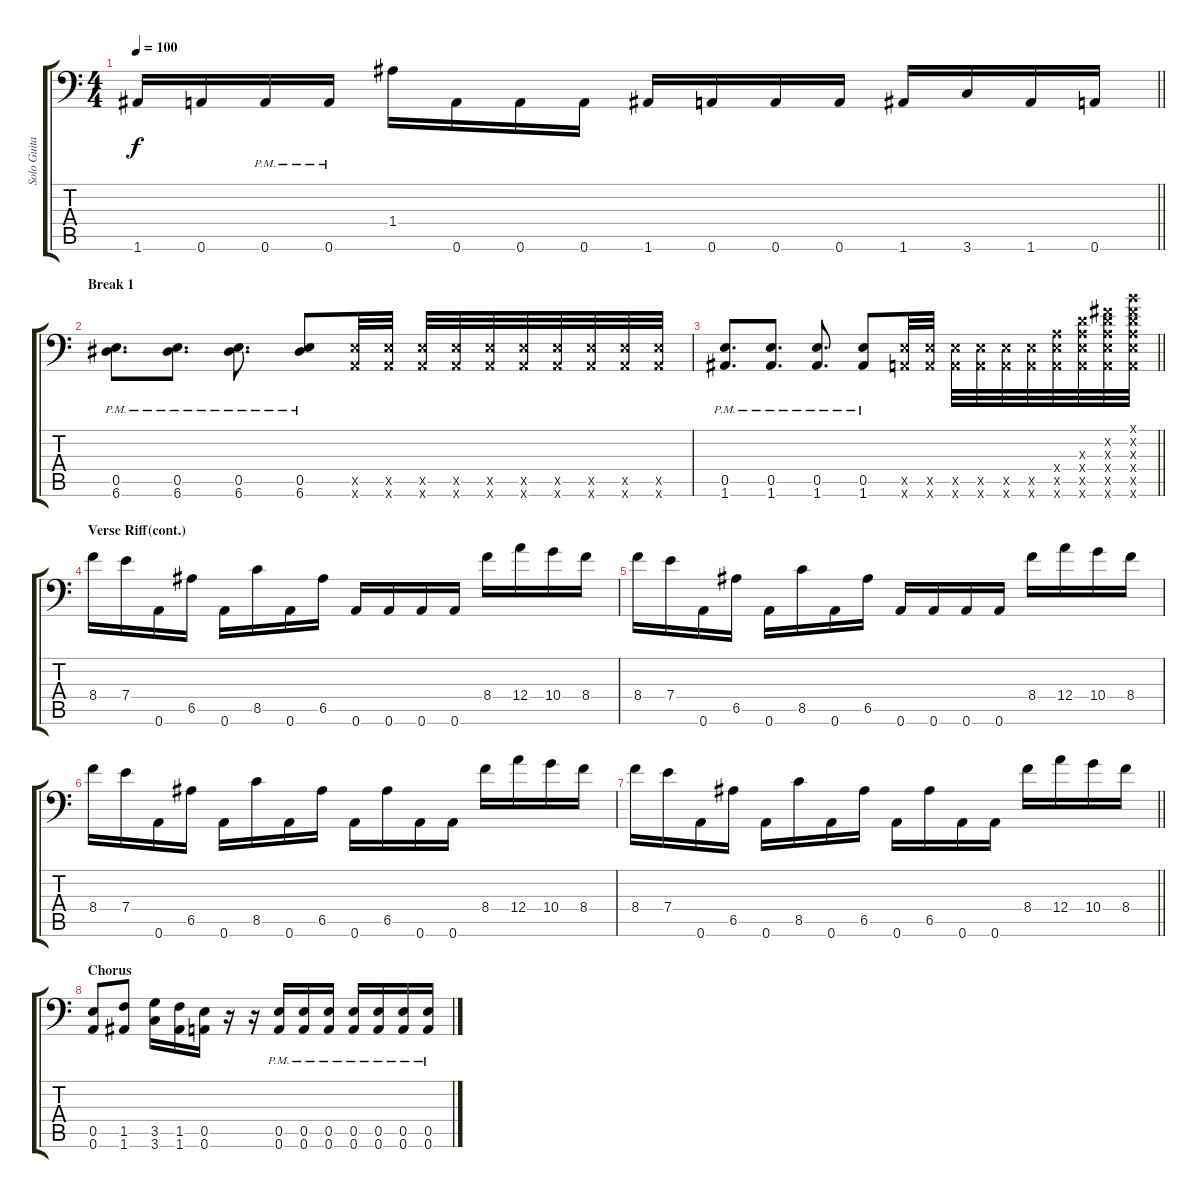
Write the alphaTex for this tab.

\track ("Solo Guitar" "Solo Guita") {instrument distortionguitar}
\staff {score tabs}
\tuning (B3 Gb3 D3 A2 E2 A1) {hide}
\ts (4 4)
\tempo 100
\clef f4
\barLineRight lightlight
\ks c
1.6.16{dy f} 0.6.16 0.6{pm}.16 0.6{pm}.16 1.4.16 0.6.16 0.6.16 0.6.16 1.6.16 0.6.16 0.6.16 0.6.16 1.6.16 3.6.16 1.6.16 0.6.16 |
\section ("" "Break 1")
(0.5{pm} 6.6{pm}).8{d} (0.5{pm} 6.6{pm}).8{d} (0.5{pm} 6.6{pm}).8{d} (0.5{pm} 6.6{pm}).8 (0.5{x} 0.6{x}).32 (0.5{x} 0.6{x}).32 (0.5{x} 0.6{x}).32 (0.5{x} 0.6{x}).32 (0.5{x} 0.6{x}).32 (0.5{x} 0.6{x}).32 (0.5{x} 0.6{x}).32 (0.5{x} 0.6{x}).32 (0.5{x} 0.6{x}).32 (0.5{x} 0.6{x}).32 |
\barLineRight lightlight
(0.5{pm} 1.6{pm}).8{d} (0.5{pm} 1.6{pm}).8{d} (0.5{pm} 1.6{pm}).8{d} (0.5{pm} 1.6{pm}).8 (0.5{x} 0.6{x}).32 (0.5{x} 0.6{x}).32 (0.5{x} 0.6{x}).32 (0.5{x} 0.6{x}).32 (0.5{x} 0.6{x}).32 (0.5{x} 0.6{x}).32 (0.4{x} 0.5{x} 0.6{x}).32 (0.3{x} 0.4{x} 0.5{x} 0.6{x}).32 (0.2{x} 0.3{x} 0.4{x} 0.5{x} 0.6{x}).32 (0.1{x} 0.2{x} 0.3{x} 0.4{x} 0.5{x} 0.6{x}).32 |
\section ("" "Verse Riff(cont.)")
8.4.16 7.4.16 0.6.16 6.5.16 0.6.16 8.5.16 0.6.16 6.5.16 0.6.16 0.6.16 0.6.16 0.6.16 8.4.16 12.4.16 10.4.16 8.4.16 |
8.4.16 7.4.16 0.6.16 6.5.16 0.6.16 8.5.16 0.6.16 6.5.16 0.6.16 0.6.16 0.6.16 0.6.16 8.4.16 12.4.16 10.4.16 8.4.16 |
8.4.16 7.4.16 0.6.16 6.5.16 0.6.16 8.5.16 0.6.16 6.5.16 0.6.16 6.5.16 0.6.16 0.6.16 8.4.16 12.4.16 10.4.16 8.4.16 |
\barLineRight lightlight
8.4.16 7.4.16 0.6.16 6.5.16 0.6.16 8.5.16 0.6.16 6.5.16 0.6.16 6.5.16 0.6.16 0.6.16 8.4.16 12.4.16 10.4.16 8.4.16 |
\section ("" "Chorus")
(0.5 0.6).8 (1.5 1.6).8 (3.5 3.6).16 (1.5 1.6).16 (0.5 0.6).16 r.16 r.16 (0.5{pm} 0.6{pm}).16 (0.5{pm} 0.6{pm}).16 (0.5{pm} 0.6{pm}).16 (0.5{pm} 0.6{pm}).16 (0.5{pm} 0.6{pm}).16 (0.5{pm} 0.6{pm}).16 (0.5{pm} 0.6{pm}).16
